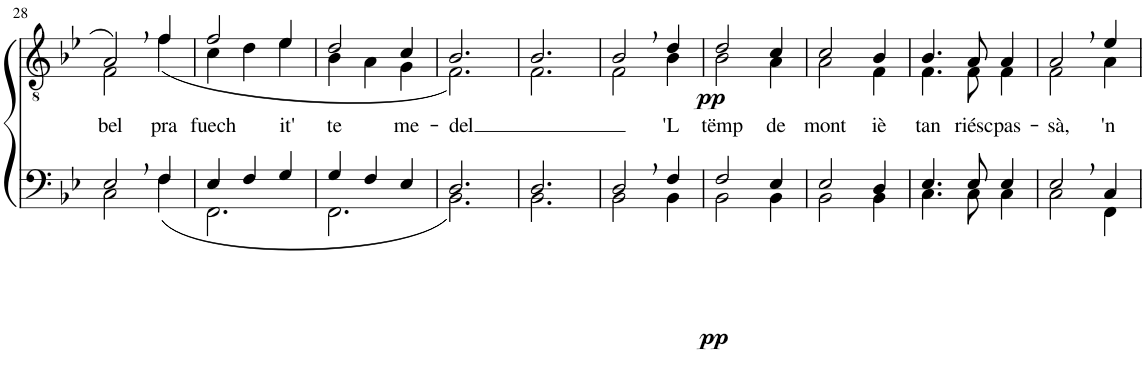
**kern	**dynam	**kern	**text	**dynam
*part2	*part2	*part1	*part1	*part1
*staff2	*staff2	*staff1	*staff1	*staff1
*I"Bass	*	*I"Tenor	*	*
!!LO:PB:g=z
*clefF4	*	*clefGv2	*	*
*k[b-e-]	*	*k[b-e-]	*	*
*M3/4	*	*M3/4	*	*
=28	=28	=28	=28	=28
*^	*	*	*	*
!	!	!	!	!LO:LY:b	!
*	*	*	*^	*	*
2E-,/	2C\	.	2A,/	2F\	bel	.
!	!	!	!	!	!LO:LY:b	!
4F/	(4F\	.	4f/	(4f\	pra	.
=29	=29	=29	=29	=29	=29	=29
!	!	!	!	!	!LO:LY:b	!
4E-/	2.FF\	.	2f/	4c\	fuech	.
4F/	.	.	.	4d\	.	.
!	!	!	!	!	!LO:LY:b	!
4G/	.	.	4e-/	4e-\	it'	.
=30	=30	=30	=30	=30	=30	=30
!	!	!	!	!	!LO:LY:b	!
4G/	2.FF\	.	2d/	4B-\	te	.
4F/	.	.	.	4A\	.	.
!	!	!	!	!	!LO:LY:b	!
4E-/	.	.	4c/	4G\	me-	.
=31	=31	=31	=31	=31	=31	=31
!	!	!	!	!	!LO:LY:b	!
2.D/	2.BB-\)	.	2.B-/	2.F\)	-del	.
=32	=32	=32	=32	=32	=32	=32
2.D/	2.BB-\	.	2.B-/	2.F\	.	.
=33	=33	=33	=33	=33	=33	=33
2D,/	2BB-\	.	2B-,/	2F\	.	.
!	!	!LO:DY:b	!	!	!LO:LY:b	!LO:DY:b
4F/	4BB-\	pp	4d/	4B-\	'L	pp
=34	=34	=34	=34	=34	=34	=34
!	!	!	!	!	!LO:LY:b	!
2F/	2BB-\	.	2d/	2B-\	tëmp	.
!	!	!	!	!	!LO:LY:b	!
4E-/	4BB-\	.	4c/	4A\	de	.
=35	=35	=35	=35	=35	=35	=35
!	!	!	!	!	!LO:LY:b	!
2E-/	2BB-\	.	2c/	2A\	mont	.
!	!	!	!	!	!LO:LY:b	!
4D/	4BB-\	.	4B-/	4F\	iè	.
=36	=36	=36	=36	=36	=36	=36
!	!	!	!	!	!LO:LY:b	!
4.E-/	4.C\	.	4.B-/	4.F\	tan	.
!	!	!	!	!	!LO:LY:b	!
8E-/	8C\	.	8A/	8F\	riésc	.
!	!	!	!	!	!LO:LY:b	!
4E-/	4C\	.	4A/	4F\	pas-	.
=37	=37	=37	=37	=37	=37	=37
!	!	!	!	!	!LO:LY:b	!
2E-,/	2C\	.	2A,/	2F\	-sà,	.
!	!	!	!	!	!LO:LY:b	!
4C/	4FF\	.	4e-/	4A\	'n	.
*v	*v	*	*	*	*	*
*	*	*v	*v	*	*
=	=	=	=	=
*-	*-	*-	*-	*-
